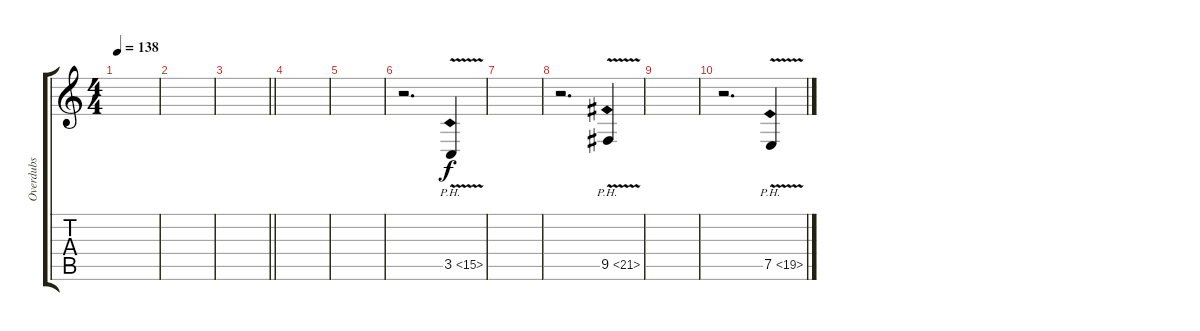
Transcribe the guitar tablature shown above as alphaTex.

\track ("Overdubs" "Overdubs") {instrument pad3polysynth}
\staff {score tabs}
\tuning (E4 B3 G3 D3 A2 E2) {hide}
\ts (4 4)
\tempo 138
\clef g2
\ks c
|
|
\barLineRight lightlight
|
|
|
r.2{d} 3.5{ph 12 v}.4{instrument guitarharmonics} |
|
r.2{d} 9.5{ph 12 v}.4 |
|
r.2{d} 7.5{ph 12 v}.4
